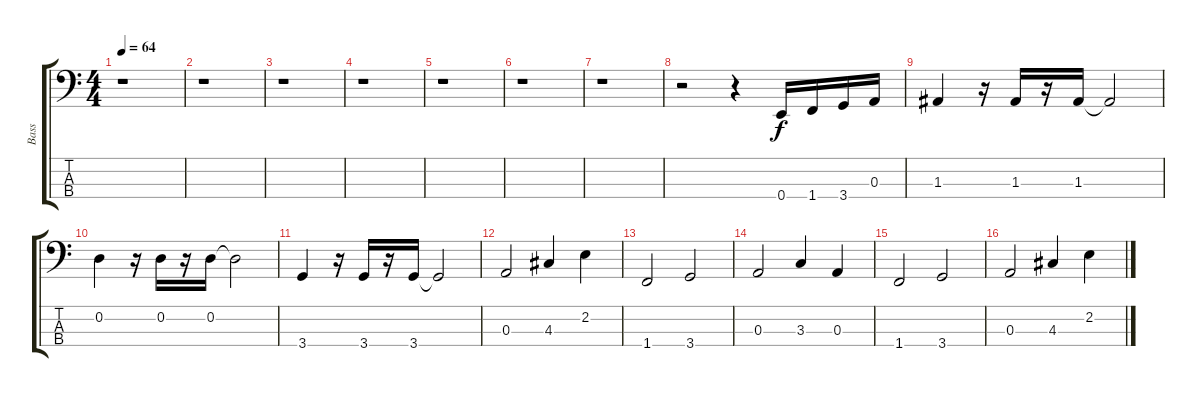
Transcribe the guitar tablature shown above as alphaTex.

\track ("Bass" "Bass") {instrument electricbassfinger}
\staff {score tabs}
\tuning (G2 D2 A1 E1) {hide}
\ts (4 4)
\tempo 64
\clef f4
\ks c
r.1{dy f instrument electricbassfinger} |
r.1 |
r.1 |
r.1 |
r.1 |
r.1 |
r.1 |
r.2 r.4 0.4.16 1.4.16 3.4.16 0.3.16 |
1.3.4 r.16 1.3.16 r.16 1.3.16 1.3{t}.2 |
0.2.4 r.16 0.2.16 r.16 0.2.16 0.2{t}.2 |
3.4.4 r.16 3.4.16 r.16 3.4.16 3.4{t}.2 |
0.3.2 4.3.4 2.2.4 |
1.4.2 3.4.2 |
0.3.2 3.3.4 0.3.4 |
1.4.2 3.4.2 |
0.3.2 4.3.4 2.2.4
